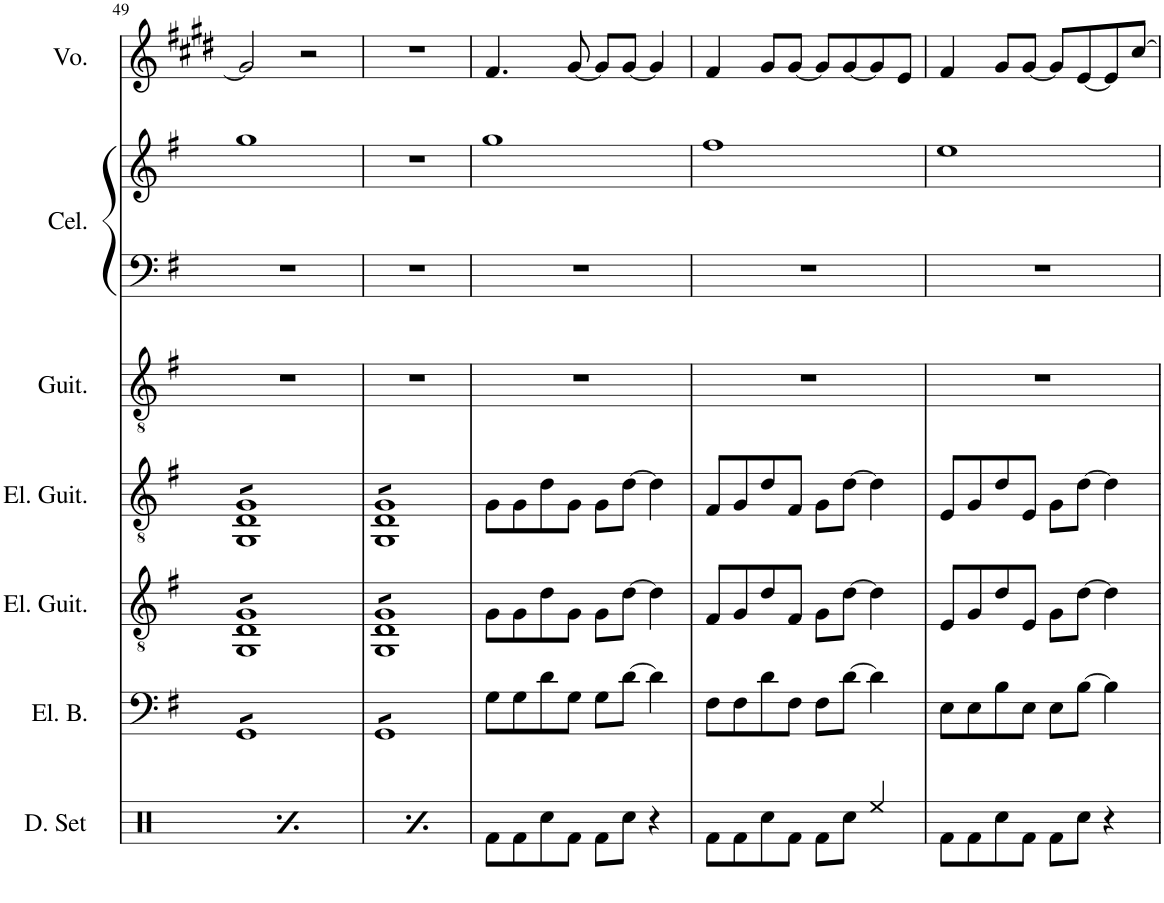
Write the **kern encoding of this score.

**kern	**kern	**kern	**kern	**kern	**kern	**kern	**kern
*part7	*part6	*part5	*part4	*part3	*part2	*part2	*part1
*staff8	*staff7	*staff6	*staff5	*staff4	*staff3	*staff2	*staff1
*I"Drumset	*I"Electric Bass	*I"Electric Guitar	*I"Electric Guitar	*I"Acoustic Guitar	*I"Celesta	*	*I"Voice
*I'D. Set	*I'El. B.	*I'El. Guit.	*I'El. Guit.	*I'Guit.	*I'Cel.	*	*I'Vo.
!!LO:PB:g=z
*clefX	*clefF4	*clefGv2	*clefGv2	*clefGv2	*clefF4	*clefG2	*clefG2
*	*Trd7c12	*	*	*	*Trd-7c-12	*Trd-7c-12	*Trd-1c-3
*k[]	*k[f#]	*k[f#]	*k[f#]	*k[f#]	*k[f#]	*k[f#]	*k[f#c#g#d#]
*M4/4	*M4/4	*M4/4	*M4/4	*M4/4	*M4/4	*M4/4	*M4/4
=49	=49	=49	=49	=49	=49	=49	=49
*^	*	*	*	*	*	*	*
*	*	*tremolo	*	*	*	*	*	*
*	*	*	*tremolo	*	*	*	*	*
*	*	*	*	*tremolo	*	*	*	*
4Raa/	8Rf\L	8GGL	8GG 8D 8GL	8GG 8D 8GL	1r	1r	1gg	2g#/]
.	8Rf\J	8GG	8GG 8D 8G	8GG 8D 8G	.	.	.	.
4Raa/	8.Rcc/L	8GG	8GG 8D 8G	8GG 8D 8G	.	.	.	.
.	.	8GG	8GG 8D 8G	8GG 8D 8G	.	.	.	.
.	16Rcc/Jk	.	.	.	.	.	.	.
4Raa/	8Rf\L	8GG	8GG 8D 8G	8GG 8D 8G	.	.	.	2r
.	8Rf\J	8GG	8GG 8D 8G	8GG 8D 8G	.	.	.	.
4Raa/	4Rcc/	8GG	8GG 8D 8G	8GG 8D 8G	.	.	.	.
.	.	8GGJ	8GG 8D 8GJ	8GG 8D 8GJ	.	.	.	.
=50	=50	=50	=50	=50	=50	=50	=50	=50
4Raa/	8Rf\L	8GGL	8GG 8D 8GL	8GG 8D 8GL	1r	1r	1r	1r
.	8Rf\J	8GG	8GG 8D 8G	8GG 8D 8G	.	.	.	.
4Raa/	8.Rcc/L	8GG	8GG 8D 8G	8GG 8D 8G	.	.	.	.
.	.	8GG	8GG 8D 8G	8GG 8D 8G	.	.	.	.
.	16Rcc/Jk	.	.	.	.	.	.	.
4Raa/	8Rf\L	8GG	8GG 8D 8G	8GG 8D 8G	.	.	.	.
.	8Rf\J	8GG	8GG 8D 8G	8GG 8D 8G	.	.	.	.
4Raa/	4Rcc/	8GG	8GG 8D 8G	8GG 8D 8G	.	.	.	.
.	.	8GGJ	8GG 8D 8GJ	8GG 8D 8GJ	.	.	.	.
*	*	*	*	*Xtremolo	*	*	*	*
*	*	*	*Xtremolo	*	*	*	*	*
*	*	*Xtremolo	*	*	*	*	*	*
*v	*v	*	*	*	*	*	*	*
=51	=51	=51	=51	=51	=51	=51	=51
8Rf\L	8G\L	8G\L	8G\L	1r	1r	1gg	4.f#/
8Rf\	8G\	8G\	8G\	.	.	.	.
8Rcc\	8d\	8d\	8d\	.	.	.	.
8Rf\J	8G\J	8G\J	8G\J	.	.	.	[8g#/
8Rf\L	8G\L	8G\L	8G\L	.	.	.	8g#/L]
8Rcc\J	[8d\J	[8d\J	[8d\J	.	.	.	[8g#/J
4r	4d\]	4d\]	4d\]	.	.	.	4g#/]
=52	=52	=52	=52	=52	=52	=52	=52
8Rf\L	8F#\L	8F#/L	8F#/L	1r	1r	1ff#	4f#/
8Rf\	8F#\	8G/	8G/	.	.	.	.
8Rcc\	8d\	8d/	8d/	.	.	.	8g#/L
8Rf\J	8F#\J	8F#/J	8F#/J	.	.	.	[8g#/J
8Rf\L	8F#\L	8G\L	8G\L	.	.	.	8g#/L]
8Rcc\J	[8d\J	[8d\J	[8d\J	.	.	.	[8g#/
4Ree/	4d\]	4d\]	4d\]	.	.	.	8g#/]
.	.	.	.	.	.	.	8e/J
=53	=53	=53	=53	=53	=53	=53	=53
8Rf\L	8E\L	8E/L	8E/L	1r	1r	1ee	4f#/
8Rf\	8E\	8G/	8G/	.	.	.	.
8Rcc\	8B\	8d/	8d/	.	.	.	8g#/L
8Rf\J	8E\J	8E/J	8E/J	.	.	.	[8g#/J
8Rf\L	8E\L	8G\L	8G\L	.	.	.	8g#/L]
8Rcc\J	[8B\J	[8d\J	[8d\J	.	.	.	[8e/
4r	4B\]	4d\]	4d\]	.	.	.	8e/]
.	.	.	.	.	.	.	[8cc#/J
=	=	=	=	=	=	=	=
*-	*-	*-	*-	*-	*-	*-	*-
